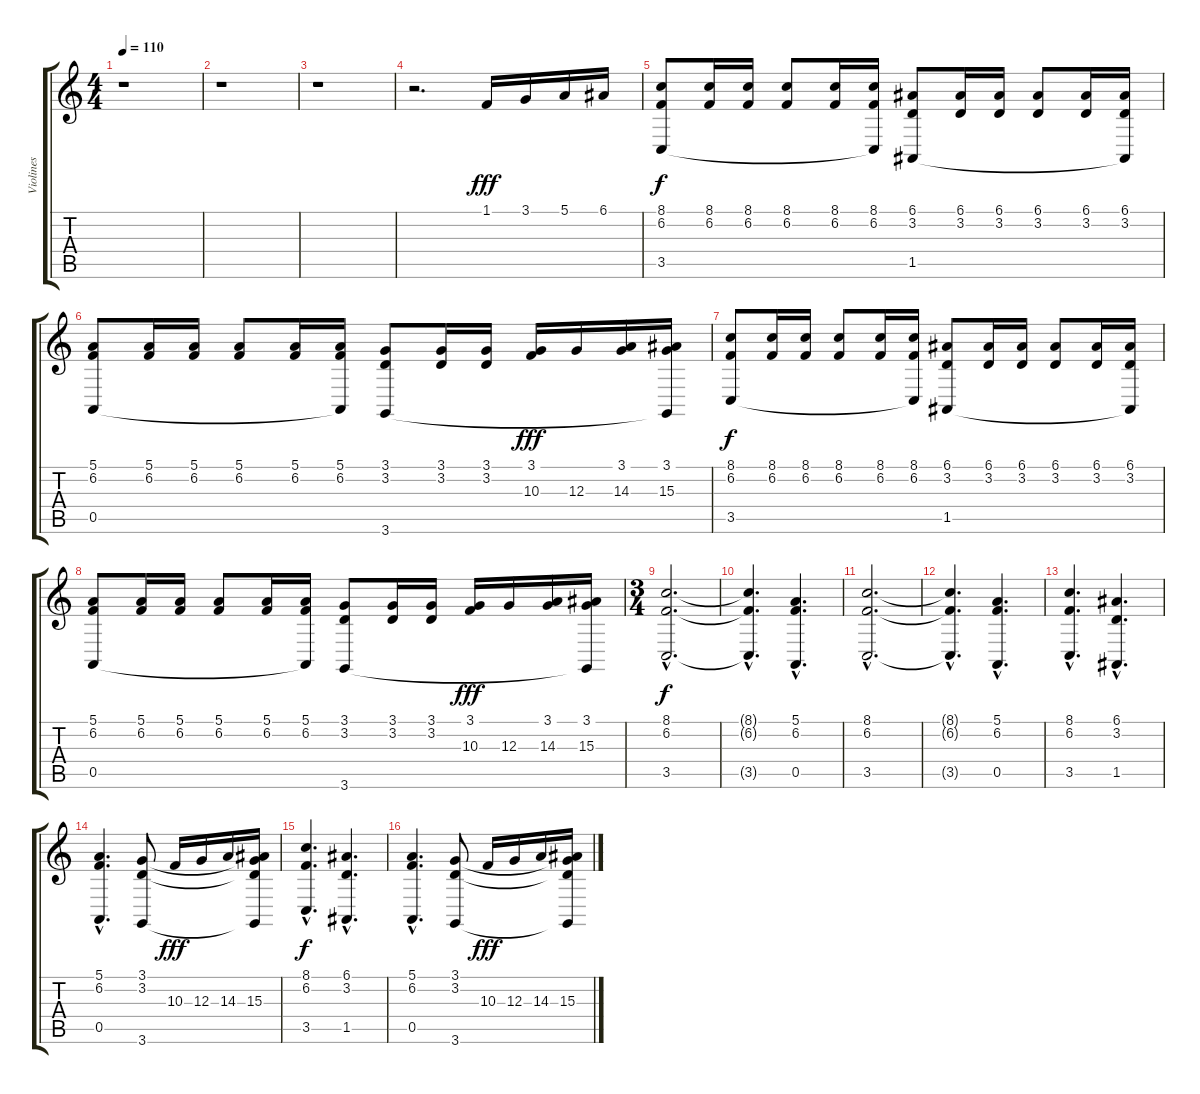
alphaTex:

\track ("Violines" "Violines") {instrument stringensemble1}
\staff {score tabs}
\tuning (E4 B3 G3 D3 A2 E2) {hide}
\ts (4 4)
\tempo 110
\clef g2
\ks c
r.1{dy fff instrument stringensemble1} |
r.1 |
r.1 |
r.2{d} 1.1.16 3.1.16 5.1.16 6.1.16 |
(8.1 6.2 3.5).8{dy f} (8.1 6.2).16 (8.1 6.2).16 (8.1 6.2).8 (8.1 6.2).16 (8.1 6.2 3.5{t}).16 (6.1 3.2 1.5).8 (6.1 3.2).16 (6.1 3.2).16 (6.1 3.2).8 (6.1 3.2).16 (6.1 3.2 1.5{t}).16 |
(5.1 6.2 0.5).8 (5.1 6.2).16 (5.1 6.2).16 (5.1 6.2).8 (5.1 6.2).16 (5.1 6.2 0.5{t}).16 (3.1 3.2 3.6).8 (3.1 3.2).16 (3.1 3.2).16 (3.1 10.3).16{dy fff} 12.3.16 (3.1 14.3).16 (3.1 15.3 3.6{t}).16 |
(8.1 6.2 3.5).8{dy f} (8.1 6.2).16 (8.1 6.2).16 (8.1 6.2).8 (8.1 6.2).16 (8.1 6.2 3.5{t}).16 (6.1 3.2 1.5).8 (6.1 3.2).16 (6.1 3.2).16 (6.1 3.2).8 (6.1 3.2).16 (6.1 3.2 1.5{t}).16 |
(5.1 6.2 0.5).8 (5.1 6.2).16 (5.1 6.2).16 (5.1 6.2).8 (5.1 6.2).16 (5.1 6.2 0.5{t}).16 (3.1 3.2 3.6).8 (3.1 3.2).16 (3.1 3.2).16 (3.1 10.3).16{dy fff} 12.3.16 (3.1 14.3).16 (3.1 15.3 3.6{t}).16 |
\ts (3 4)
(8.1{hac} 6.2{hac} 3.5{hac}).2{d dy f} |
(8.1{hac t} 6.2{hac t} 3.5{hac t}).4{d} (5.1{hac} 6.2{hac} 0.5{hac}).4{d} |
(8.1{hac} 6.2{hac} 3.5{hac}).2{d} |
(8.1{hac t} 6.2{hac t} 3.5{hac t}).4{d} (5.1{hac} 6.2{hac} 0.5{hac}).4{d} |
(8.1{hac} 6.2{hac} 3.5{hac}).4{d} (6.1{hac} 3.2{hac} 1.5{hac}).4{d} |
(5.1{hac} 6.2{hac} 0.5{hac}).4{d} (3.1 3.2 3.6).8 10.3.16{dy fff} 12.3.16 14.3.16 (3.1{t} 3.2{t} 15.3 3.6{t}).16 |
(8.1{hac} 6.2{hac} 3.5{hac}).4{d dy f} (6.1{hac} 3.2{hac} 1.5{hac}).4{d} |
(5.1{hac} 6.2{hac} 0.5{hac}).4{d} (3.1 3.2 3.6).8 10.3.16{dy fff} 12.3.16 14.3.16 (3.1{t} 3.2{t} 15.3 3.6{t}).16
